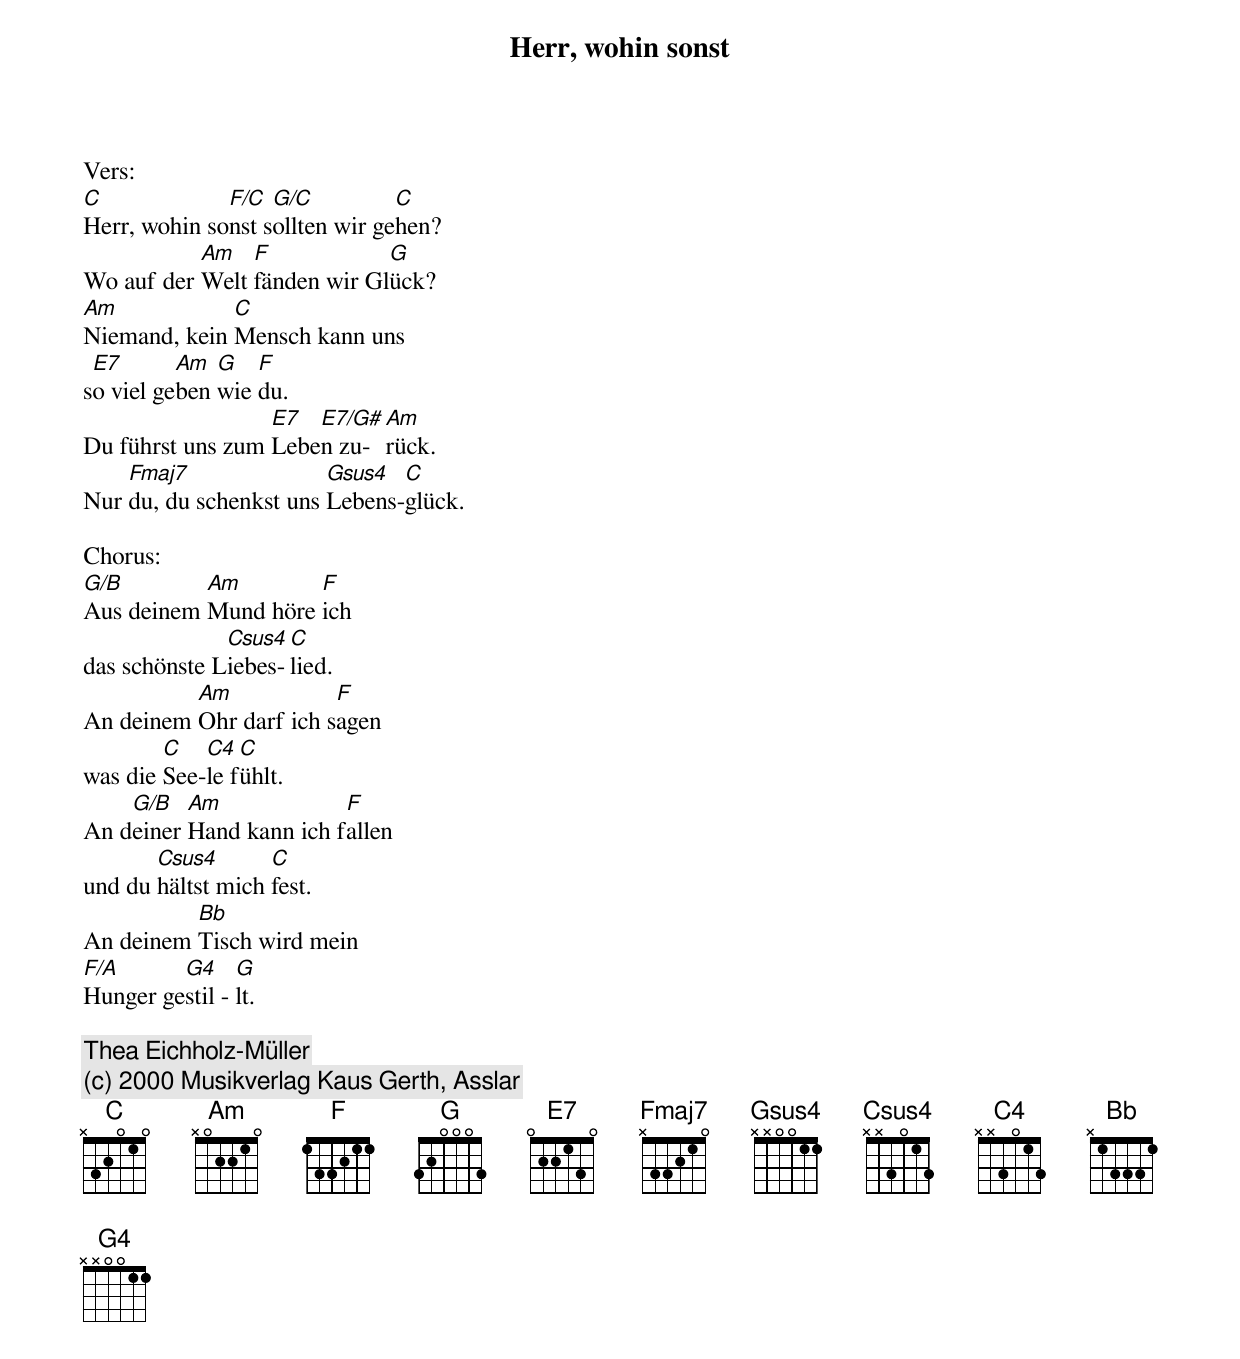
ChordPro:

{title: Herr, wohin sonst}
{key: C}

Vers:
[C]Herr, wohin so[F/C]nst s[G/C]ollten wir ge[C]hen?
Wo auf der [Am]Welt [F]fänden wir Gl[G]ück?
[Am]Niemand, kein [C]Mensch kann uns
s[E7]o viel ge[Am]ben [G]wie [F]du.
Du führst uns zum [E7]Lebe[E7/G#]n zu- [Am]rück.
Nur [Fmaj7]du, du schenkst uns [Gsus4]Lebens-[C]glück.

Chorus:
[G/B]Aus deinem [Am]Mund höre [F]ich
das schönste L[Csus4]iebes-[C]lied.
An deinem [Am]Ohr darf ich s[F]agen
was die [C]See-[C4]le f[C]ühlt.
An d[G/B]einer [Am]Hand kann ich f[F]allen
und du [Csus4]hältst mich [C]fest.
An deinem [Bb]Tisch wird mein
[F/A]Hunger ge[G4]stil - [G]lt.

{comment: Thea Eichholz-Müller}
{comment: (c) 2000 Musikverlag Kaus Gerth, Asslar}
